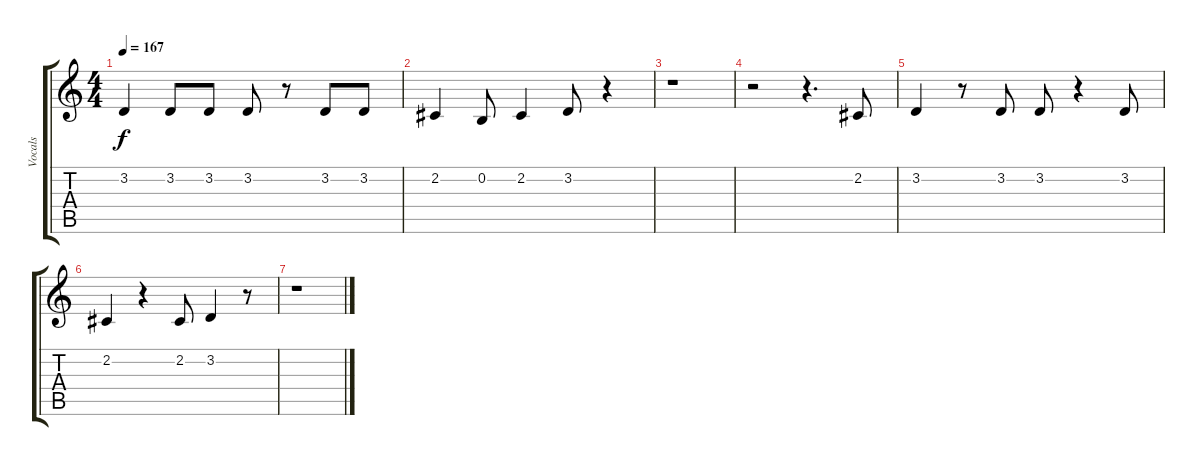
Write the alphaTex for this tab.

\track ("Vocals" "Vocals") {instrument acousticgrandpiano}
\staff {score tabs}
\tuning (E4 B3 G3 D3 A2 E2) {hide}
\ts (4 4)
\tempo 167
\clef g2
\ks c
3.2.4{dy f} 3.2.8 3.2.8 3.2.8 r.8 3.2.8 3.2.8 |
2.2.4 0.2.8 2.2.4 3.2.8 r.4 |
r.1 |
r.2 r.4{d} 2.2.8 |
3.2.4 r.8 3.2.8 3.2.8 r.4 3.2.8 |
2.2.4 r.4 2.2.8 3.2.4 r.8 |
r.1
